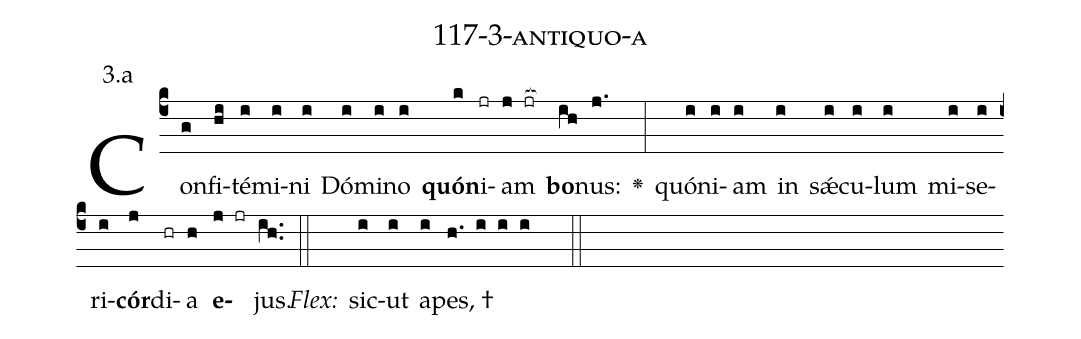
name: 117-3-antiquo-a;
annotation: 3.a;
%%
(c4)Con(g)fi(hi)té(i)mi(i)ni(i) Dó(i)mi(i)no(i) <b>quón</b>(k)i(jr)am(j jr[ocb:1{]) <b>bo</b>(ih[ocb:0}])nus:(j.) <v>\greheightstar</v>(:) quón(i)i(i)am(i) in(i) sǽ(i)cu(i)lum(i) mi(i)se(i)ri(i)<b>cór</b>(j)di(hr)a(h) <b>e</b>(j jr)jus.(ih..) (::)
<i>Flex:</i>()  sic(i)ut(i) a(i)pes, †(h. i i i  ::)

%E(i) u(i) o(j) u(h) a(j) e.(ih..) (::)
